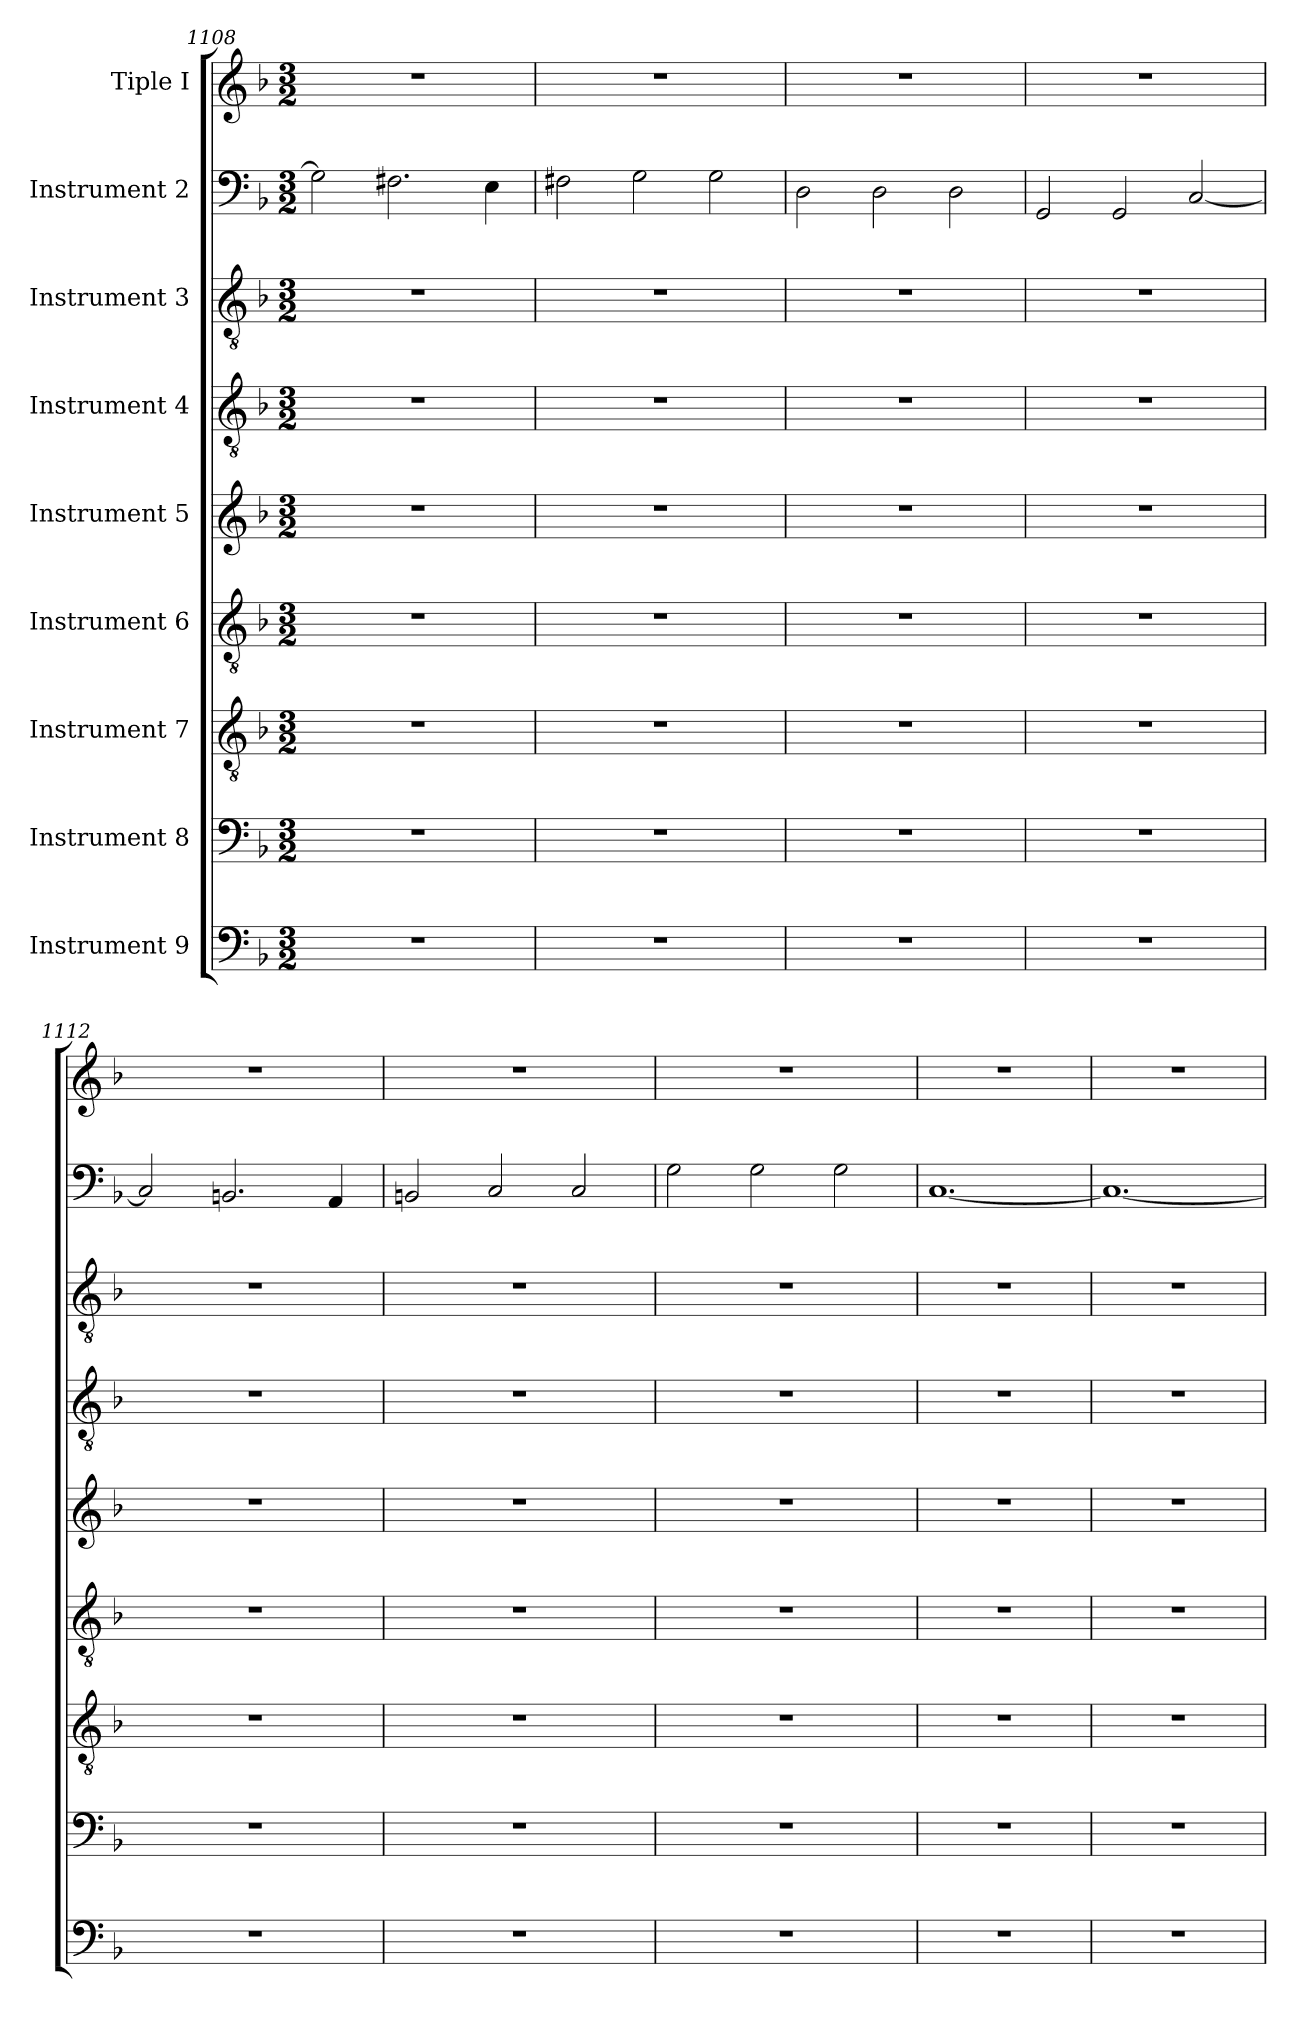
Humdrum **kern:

**kern	**kern	**kern	**kern	**kern	**kern	**kern	**kern	**text	**kern
*part9	*part8	*part7	*part6	*part5	*part4	*part3	*part2	*part2	*part1
*staff9	*staff8	*staff7	*staff6	*staff5	*staff4	*staff3	*staff2	*staff2	*staff1
*I"Instrument 9	*I"Instrument 8	*I"Instrument 7	*I"Instrument 6	*I"Instrument 5	*I"Instrument 4	*I"Instrument 3	*I"Instrument 2	*	*I"Tiple I
*clefF4	*clefF4	*clefGv2	*clefGv2	*clefG2	*clefGv2	*clefGv2	*clefF4	*	*clefG2
*k[b-]	*k[b-]	*k[b-]	*k[b-]	*k[b-]	*k[b-]	*k[b-]	*k[b-]	*	*k[b-]
*F:	*F:	*F:	*F:	*F:	*F:	*F:	*F:	*	*F:
*M3/2	*M3/2	*M3/2	*M3/2	*M3/2	*M3/2	*M3/2	*M3/2	*	*M3/2
=1108	=1108	=1108	=1108	=1108	=1108	=1108	=1108	=1108	=1108
!	!	!	!	!	!	!	!	!LO:LY:b:cj	!
1.r	1.r	1.r	1.r	1.r	1.r	1.r	2G\]	.	1.r
!	!	!	!	!	!	!	!	!LO:LY:b:cj	!
.	.	.	.	.	.	.	2.F#X\	.	.
!	!	!	!	!	!	!	!	!LO:LY:b:cj	!
.	.	.	.	.	.	.	4E\	.	.
=1109	=1109	=1109	=1109	=1109	=1109	=1109	=1109	=1109	=1109
!	!	!	!	!	!	!	!	!LO:LY:b:cj	!
1.r	1.r	1.r	1.r	1.r	1.r	1.r	2F#X\	.	1.r
!	!	!	!	!	!	!	!	!LO:LY:b:cj	!
.	.	.	.	.	.	.	2G\	.	.
!	!	!	!	!	!	!	!	!LO:LY:b:cj	!
.	.	.	.	.	.	.	2G\	.	.
=1110	=1110	=1110	=1110	=1110	=1110	=1110	=1110	=1110	=1110
!	!	!	!	!	!	!	!	!LO:LY:b:cj	!
1.r	1.r	1.r	1.r	1.r	1.r	1.r	2D\	.	1.r
!	!	!	!	!	!	!	!	!LO:LY:b:cj	!
.	.	.	.	.	.	.	2D\	.	.
!	!	!	!	!	!	!	!	!LO:LY:b:cj	!
.	.	.	.	.	.	.	2D\	.	.
=1111	=1111	=1111	=1111	=1111	=1111	=1111	=1111	=1111	=1111
!	!	!	!	!	!	!	!	!LO:LY:b:cj	!
1.r	1.r	1.r	1.r	1.r	1.r	1.r	2GG/	.	1.r
!	!	!	!	!	!	!	!	!LO:LY:b:cj	!
.	.	.	.	.	.	.	2GG/	.	.
!	!	!	!	!	!	!	!	!LO:LY:b:cj	!
.	.	.	.	.	.	.	[<2C/	.	.
=1112	=1112	=1112	=1112	=1112	=1112	=1112	=1112	=1112	=1112
!	!	!	!	!	!	!	!	!LO:LY:b:cj	!
1.r	1.r	1.r	1.r	1.r	1.r	1.r	2C/]	.	1.r
!	!	!	!	!	!	!	!	!LO:LY:b:cj	!
.	.	.	.	.	.	.	2.BBn/	.	.
!	!	!	!	!	!	!	!	!LO:LY:b:cj	!
.	.	.	.	.	.	.	4AA/	.	.
=1113	=1113	=1113	=1113	=1113	=1113	=1113	=1113	=1113	=1113
!	!	!	!	!	!	!	!	!LO:LY:b:cj	!
1.r	1.r	1.r	1.r	1.r	1.r	1.r	2BBn/	.	1.r
!	!	!	!	!	!	!	!	!LO:LY:b:cj	!
.	.	.	.	.	.	.	2C/	.	.
!	!	!	!	!	!	!	!	!LO:LY:b:cj	!
.	.	.	.	.	.	.	2C/	.	.
!!LO:LB:g=z
=1114	=1114	=1114	=1114	=1114	=1114	=1114	=1114	=1114	=1114
!	!	!	!	!	!	!	!	!LO:LY:b:cj	!
1.r	1.r	1.r	1.r	1.r	1.r	1.r	2G\	.	1.r
!	!	!	!	!	!	!	!	!LO:LY:b:cj	!
.	.	.	.	.	.	.	2G\	.	.
!	!	!	!	!	!	!	!	!LO:LY:b:cj	!
.	.	.	.	.	.	.	2G\	.	.
=1115	=1115	=1115	=1115	=1115	=1115	=1115	=1115	=1115	=1115
!	!	!	!	!	!	!	!	!LO:LY:b:cj	!
1.r	1.r	1.r	1.r	1.r	1.r	1.r	[<1.C	.	1.r
=1116	=1116	=1116	=1116	=1116	=1116	=1116	=1116	=1116	=1116
!	!	!	!	!	!	!	!	!LO:LY:b:cj	!
1.r	1.r	1.r	1.r	1.r	1.r	1.r	1.C_<	.	1.r
=	=	=	=	=	=	=	=	=	=
*-	*-	*-	*-	*-	*-	*-	*-	*-	*-
